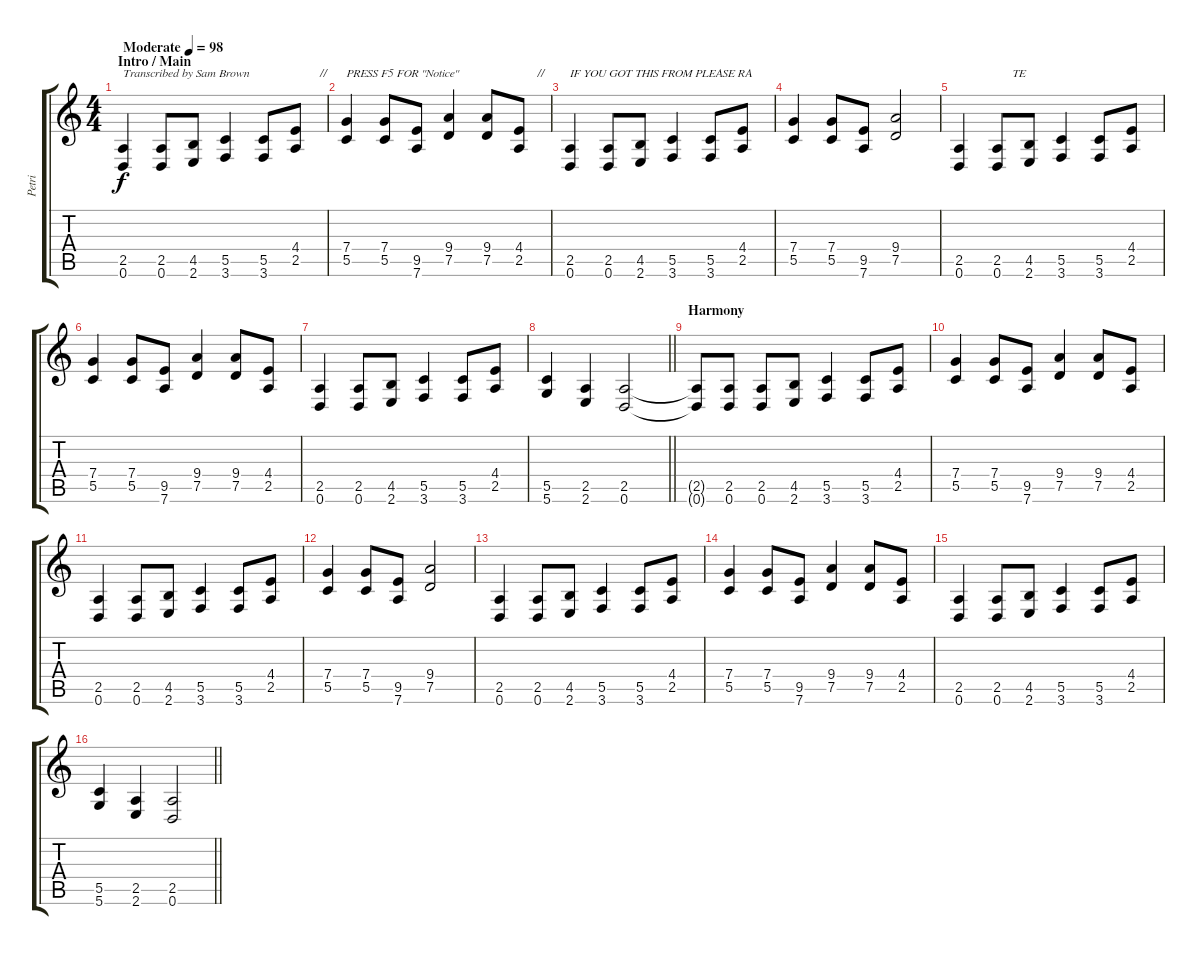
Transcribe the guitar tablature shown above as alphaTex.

\track ("Petri" "Petri") {instrument distortionguitar}
\staff {score tabs}
\tuning (D4 A3 F3 C3 G2 D2) {hide}
\ts (4 4)
\section ("" "Intro / Main")
\tempo (98 "Moderate")
\clef g2
\ks c
(2.5 0.6).4{txt "Transcribed by Sam Brown" dy f instrument distortionguitar} (2.5 0.6).8 (4.5 2.6).8 (5.5 3.6).4 (5.5 3.6).8 (4.4 2.5).8{txt "        //"} |
(7.4 5.5).4{txt "PRESS F5 FOR \"Notice\""} (7.4 5.5).8 (9.5 7.6).8 (9.4 7.5).4 (9.4 7.5).8 (4.4 2.5).8{txt "      //"} |
(2.5 0.6).4{txt "IF YOU GOT THIS FROM PLEASE RA"} (2.5 0.6).8 (4.5 2.6).8 (5.5 3.6).4 (5.5 3.6).8 (4.4 2.5).8 |
(7.4 5.5).4 (7.4 5.5).8 (9.5 7.6).8 (9.4 7.5).2 |
(2.5 0.6).4 (2.5 0.6).8{txt "     TE"} (4.5 2.6).8 (5.5 3.6).4 (5.5 3.6).8 (4.4 2.5).8 |
(7.4 5.5).4 (7.4 5.5).8 (9.5 7.6).8 (9.4 7.5).4 (9.4 7.5).8 (4.4 2.5).8 |
(2.5 0.6).4 (2.5 0.6).8 (4.5 2.6).8 (5.5 3.6).4 (5.5 3.6).8 (4.4 2.5).8 |
\barLineRight lightlight
(5.5 5.6).4 (2.5 2.6).4 (2.5 0.6).2 |
\section ("" "Harmony")
(2.5{t} 0.6{t}).8 (2.5 0.6).8 (2.5 0.6).8 (4.5 2.6).8 (5.5 3.6).4 (5.5 3.6).8 (4.4 2.5).8 |
(7.4 5.5).4 (7.4 5.5).8 (9.5 7.6).8 (9.4 7.5).4 (9.4 7.5).8 (4.4 2.5).8 |
(2.5 0.6).4 (2.5 0.6).8 (4.5 2.6).8 (5.5 3.6).4 (5.5 3.6).8 (4.4 2.5).8 |
(7.4 5.5).4 (7.4 5.5).8 (9.5 7.6).8 (9.4 7.5).2 |
(2.5 0.6).4 (2.5 0.6).8 (4.5 2.6).8 (5.5 3.6).4 (5.5 3.6).8 (4.4 2.5).8 |
(7.4 5.5).4 (7.4 5.5).8 (9.5 7.6).8 (9.4 7.5).4 (9.4 7.5).8 (4.4 2.5).8 |
(2.5 0.6).4 (2.5 0.6).8 (4.5 2.6).8 (5.5 3.6).4 (5.5 3.6).8 (4.4 2.5).8 |
\barLineRight lightlight
(5.5 5.6).4 (2.5 2.6).4 (2.5 0.6).2
